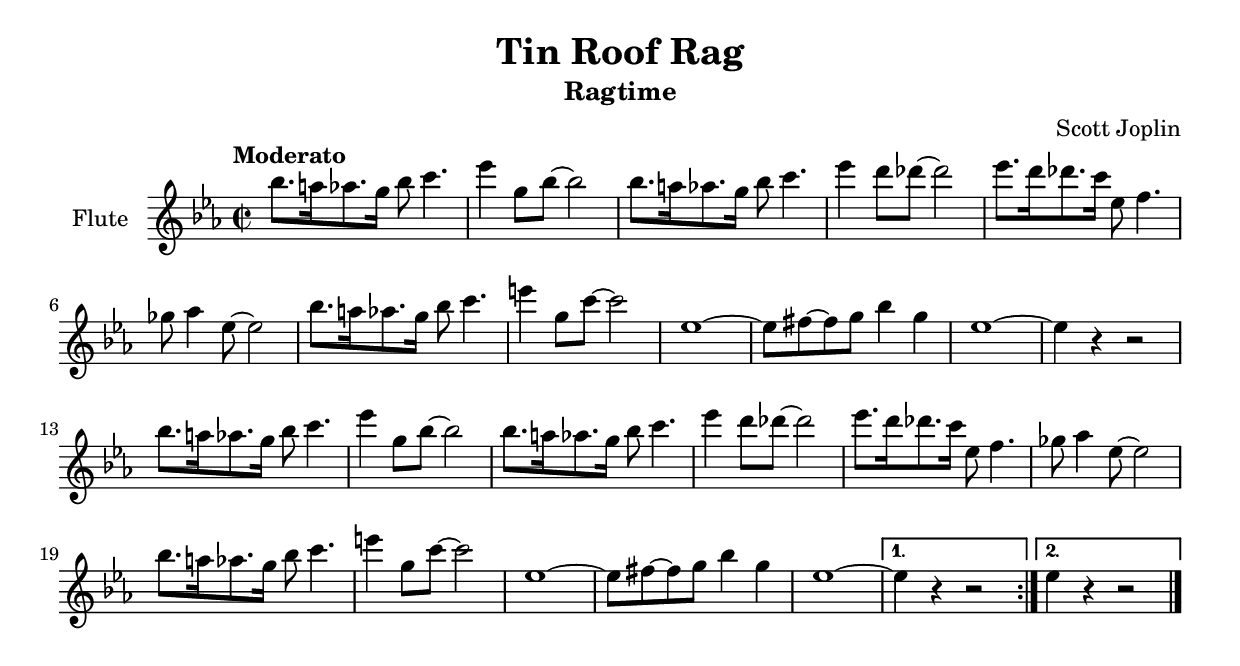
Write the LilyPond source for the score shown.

% Created on Sun May 15 16:43:59 CEST 2011
\version "2.12.0"

\header {
	title = "Tin Roof Rag" 
 	subtitle = "Ragtime" 
 	composer = "Scott Joplin" 

}

mbreak = {}

\include "deutsch.ly"

staffViolin = \new Staff {
	\time 2/2
	\set Staff.instrumentName = "Flute"
	\set Staff.midiInstrument = "flute"
	\key es \major
	\clef treble
	\compressFullBarRests
	\relative c''	 { 
		\tempo "Moderato"
		\repeat volta 2 {
			b'8. a16 as8. g16 b8 c4.
			es4 g,8 b~ b2
			b8. a16 as8. g16 b8 c4.
			es4 d8 des~ des2
			es8. d16 des8. c16 es,8 f4.
			ges8 as4 es8~ es2 \mbreak
			
			b'8. a16 as8. g16 b8 c4.
			e4 g,8 c~ c2
			es,1~
			es8 fis~ fis g b4 g
			es1~
			es4 r4 r2 \mbreak
			
			b'8. a16 as8. g16 b8 c4.
			es4 g,8 b~ b2
			b8. a16 as8. g16 b8 c4.
			es4 d8 des~ des2
			es8. d16 des8. c16 es,8 f4.
			ges8 as4 es8~ es2			
			b'8. a16 as8. g16 b8 c4. \mbreak 
			
			e4 g,8 c~ c2
			es,1~
			es8 fis~ fis g b4 g
			es1~			
		}
		\alternative {
			{
				es4 r4 r2
			}
			{
				es4 r4 r2
			}
		}
		
	\bar "|."
	}

}


\score {
	<<
		
		\staffViolin
	
	>>
	
	

  \layout {
  }
}

\paper {
}


